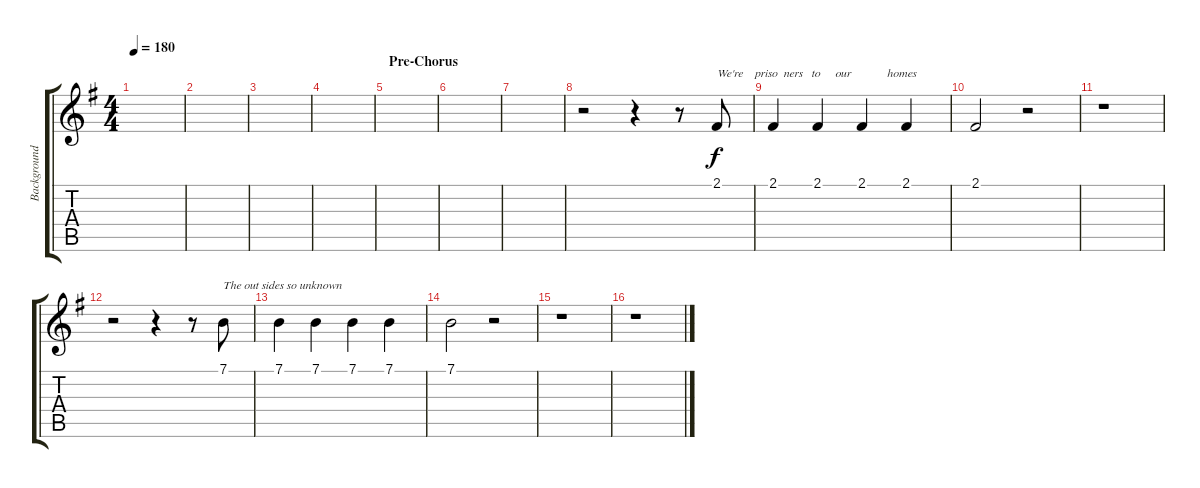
\track ("Background Vocal" "Background") {instrument tenorsax}
\staff {score tabs}
\tuning (E4 B3 G3 D3 A2 E2) {hide}
\ts (4 4)
\tempo 180
\clef g2
\ks g
|
|
|
|
\section ("" "Pre-Chorus")
|
|
|
r.2 r.4 r.8 2.1.8{txt "We're    priso  ners   to     our            homes"} |
2.1.4 2.1.4 2.1.4 2.1.4 |
2.1.2 r.2 |
r.1 |
r.2 r.4 r.8 7.1.8{txt "The out sides so unknown"} |
7.1.4 7.1.4 7.1.4 7.1.4 |
7.1.2 r.2 |
r.1 |
r.1
